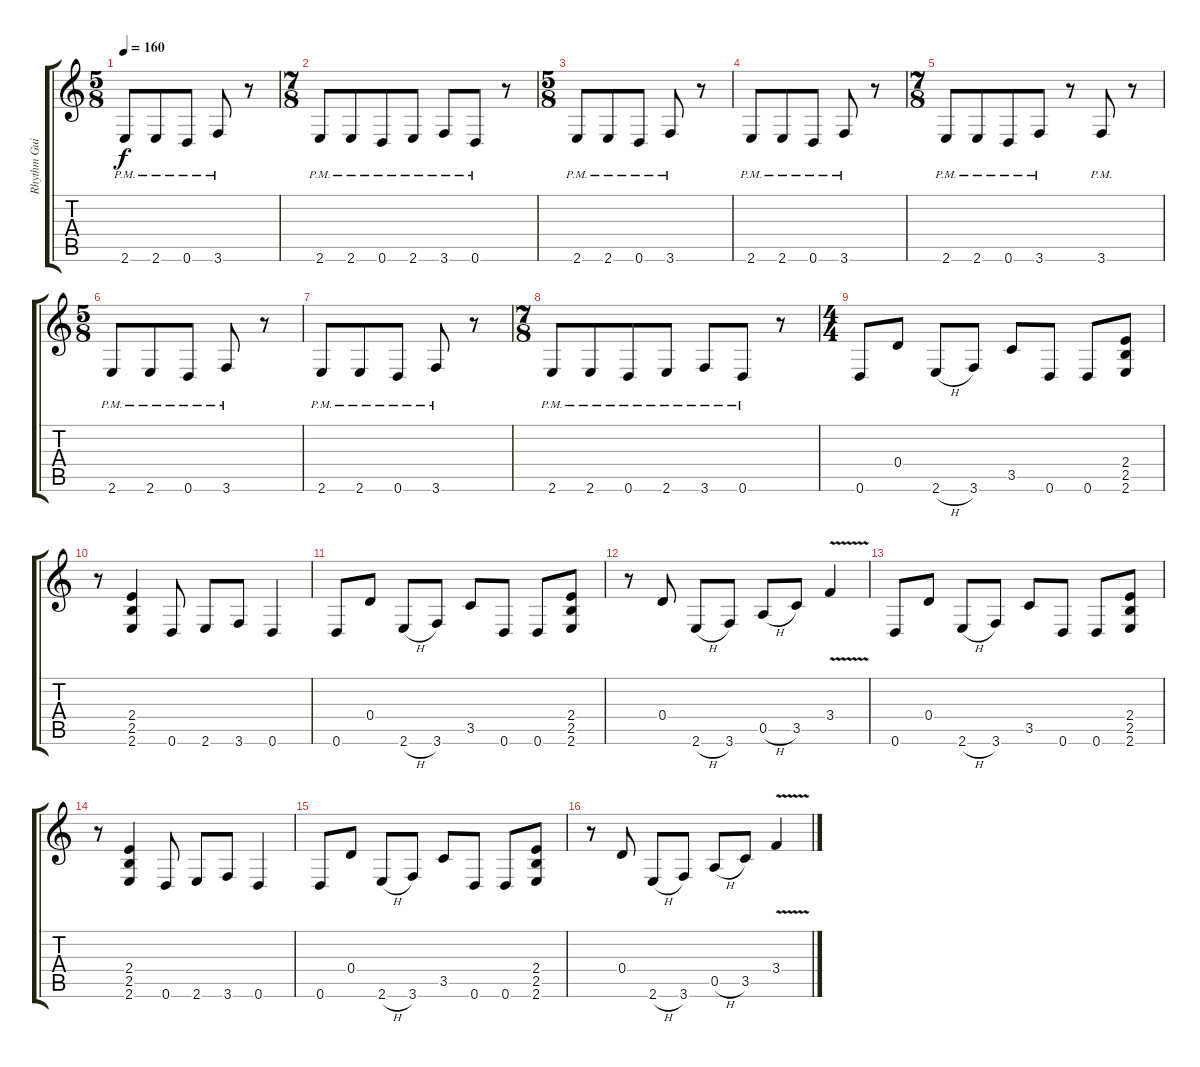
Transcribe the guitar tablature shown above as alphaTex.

\track ("Rhythm Guitar" "Rhythm Gui") {instrument overdrivenguitar}
\staff {score tabs}
\tuning (E4 B3 G3 D3 A2 D2) {hide}
\ts (5 8)
\tempo 160
\clef g2
\ks c
2.6{pm}.8{dy f} 2.6{pm}.8 0.6{pm}.8 3.6{pm}.8 r.8 |
\ts (7 8)
2.6{pm}.8 2.6{pm}.8 0.6{pm}.8 2.6{pm}.8 3.6{pm}.8 0.6{pm}.8 r.8 |
\ts (5 8)
2.6{pm}.8 2.6{pm}.8 0.6{pm}.8 3.6{pm}.8 r.8 |
2.6{pm}.8 2.6{pm}.8 0.6{pm}.8 3.6{pm}.8 r.8 |
\ts (7 8)
2.6{pm}.8 2.6{pm}.8 0.6{pm}.8 3.6{pm}.8 r.8 3.6{pm}.8 r.8 |
\ts (5 8)
2.6{pm}.8 2.6{pm}.8 0.6{pm}.8 3.6{pm}.8 r.8 |
2.6{pm}.8 2.6{pm}.8 0.6{pm}.8 3.6{pm}.8 r.8 |
\ts (7 8)
2.6{pm}.8 2.6{pm}.8 0.6{pm}.8 2.6{pm}.8 3.6{pm}.8 0.6{pm}.8 r.8 |
\ts (4 4)
0.6.8 0.4.8 2.6{h}.8 3.6.8 3.5.8 0.6.8 0.6.8 (2.4 2.5 2.6).8 |
r.8 (2.4 2.5 2.6).4 0.6.8 2.6.8 3.6.8 0.6.4 |
0.6.8 0.4.8 2.6{h}.8 3.6.8 3.5.8 0.6.8 0.6.8 (2.4 2.5 2.6).8 |
r.8 0.4.8 2.6{h}.8 3.6.8 0.5{h}.8 3.5.8 3.4{v}.4 |
0.6.8 0.4.8 2.6{h}.8 3.6.8 3.5.8 0.6.8 0.6.8 (2.4 2.5 2.6).8 |
r.8 (2.4 2.5 2.6).4 0.6.8 2.6.8 3.6.8 0.6.4 |
0.6.8 0.4.8 2.6{h}.8 3.6.8 3.5.8 0.6.8 0.6.8 (2.4 2.5 2.6).8 |
r.8 0.4.8 2.6{h}.8 3.6.8 0.5{h}.8 3.5.8 3.4{v}.4
